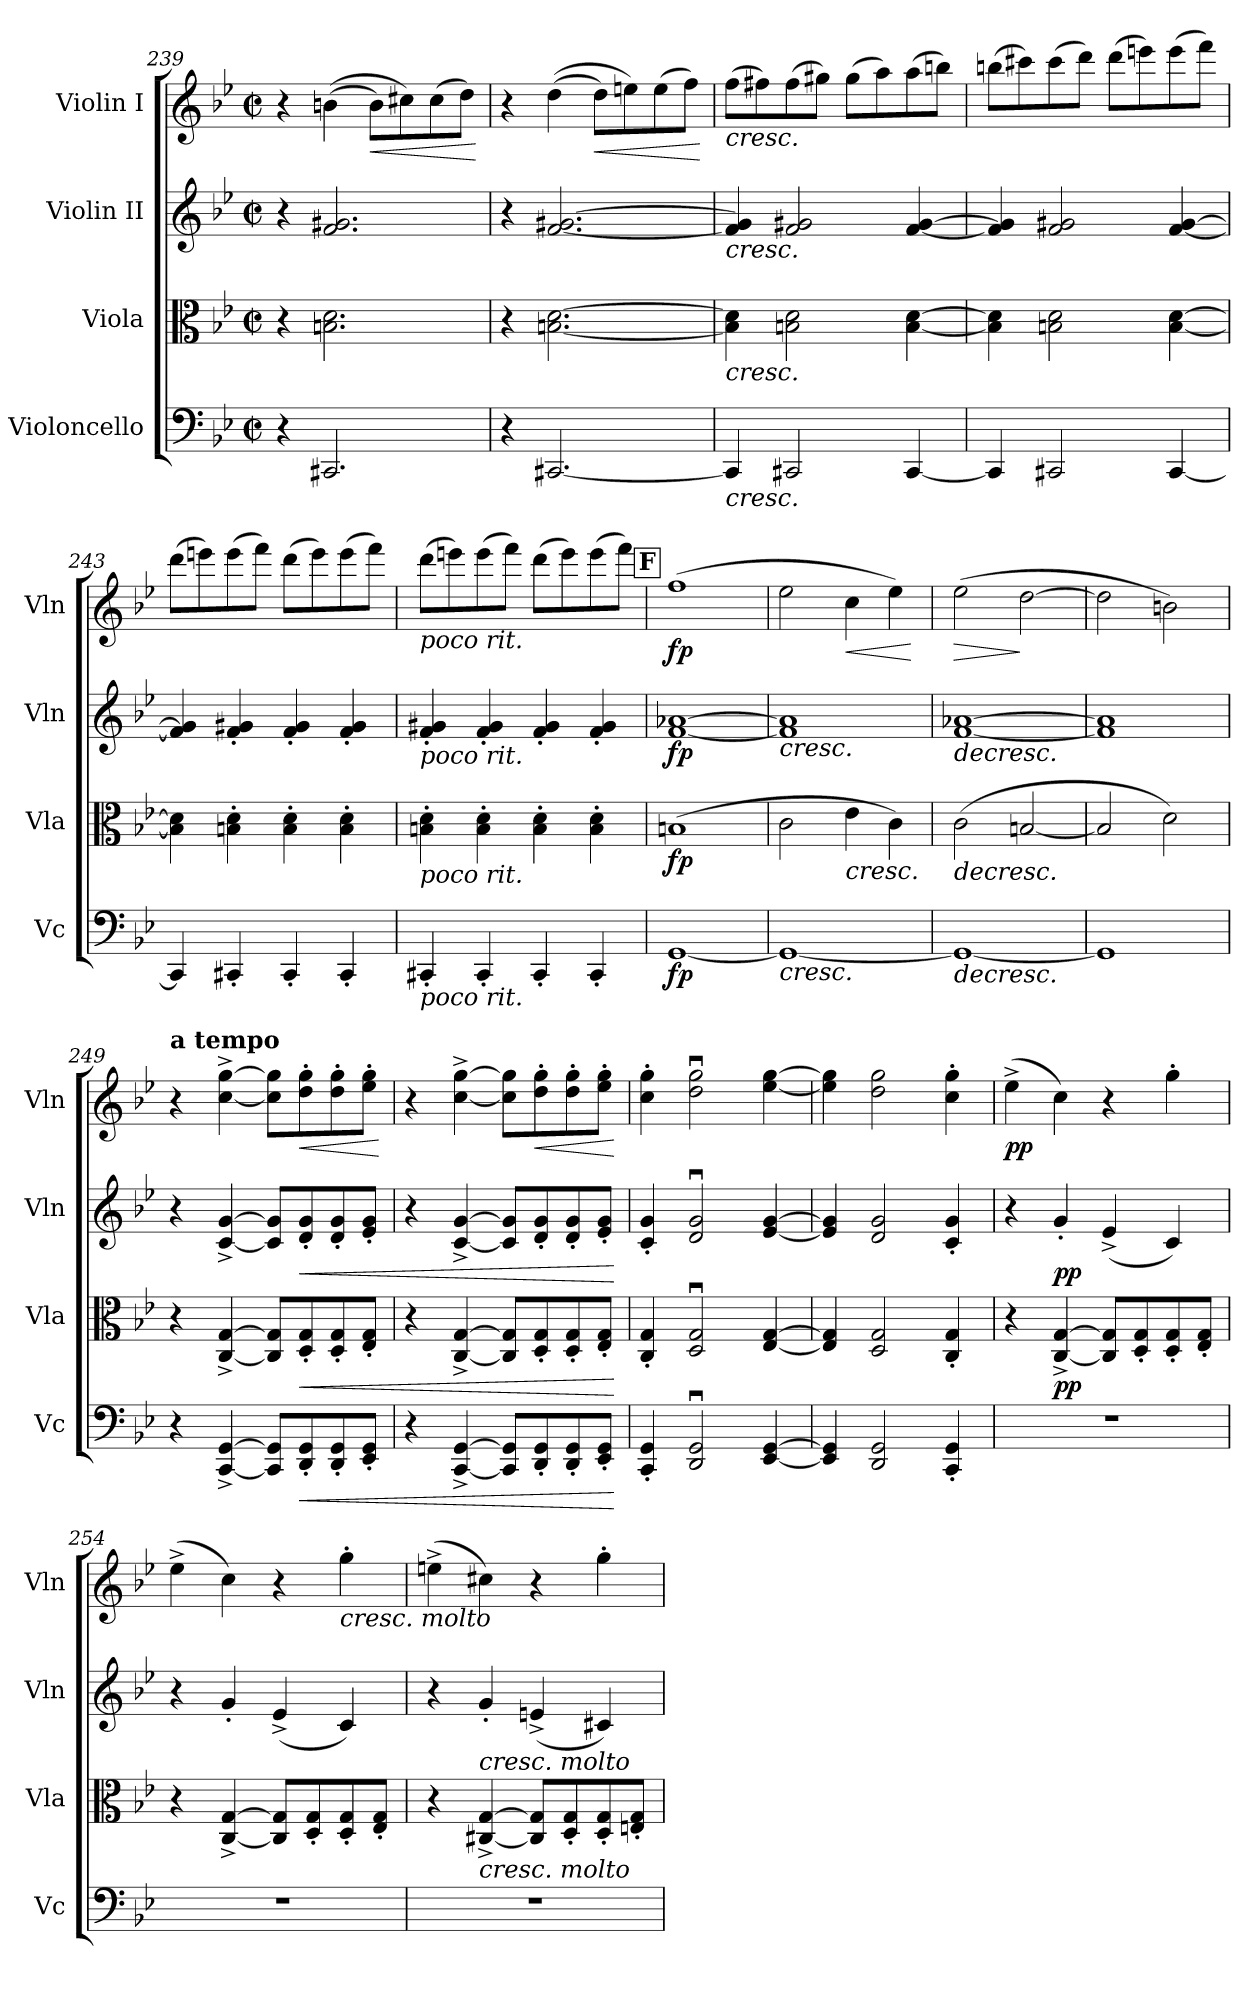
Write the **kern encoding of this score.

**kern	**dynam	**kern	**dynam	**kern	**dynam	**kern	**dynam
*part4	*part4	*part3	*part3	*part2	*part2	*part1	*part1
*staff4	*staff4	*staff3	*staff3	*staff2	*staff2	*staff1	*staff1
*I"Violoncello	*	*I"Viola	*	*I"Violin II	*	*I"Violin I	*
*I'Vc	*	*I'Vla	*	*I'Vln	*	*I'Vln	*
*clefF4	*	*clefC3	*	*clefG2	*	*clefG2	*
*k[b-e-]	*	*k[b-e-]	*	*k[b-e-]	*	*k[b-e-]	*
*M2/2	*	*M2/2	*	*M2/2	*	*M2/2	*
*met(c|)	*	*met(c|)	*	*met(c|)	*	*met(c|)	*
=239	=239	=239	=239	=239	=239	=239	=239
4r	.	4r	.	4r	.	4r	.
2.CC#X/	.	2.Bn\ 2.d\	.	2.f/ 2.g#X/	.	(>(>4bn\	.
!	!	!	!	!	!	!	!LO:HP:b
.	.	.	.	.	.	8b\L)	<
.	.	.	.	.	.	8cc#X\)	.
.	.	.	.	.	.	(>8cc#\	.
.	.	.	.	.	.	8dd\J)	.
.	.	.	.	.	.	.	[
!!LO:PB:g=z
=240	=240	=240	=240	=240	=240	=240	=240
4r	.	4r	.	4r	.	4r	.
[2.CC#X/	.	[2.Bn\ [2.d\	.	[2.f/ [2.g#X/	.	(<(>4dd\	.
!	!	!	!	!	!	!	!LO:HP:b
.	.	.	.	.	.	8dd\L)	<
.	.	.	.	.	.	8een\)	.
.	.	.	.	.	.	(>8ee\	.
.	.	.	.	.	.	8ff\J)	.
.	.	.	.	.	.	.	[
=241	=241	=241	=241	=241	=241	=241	=241
!	!	!	!	!	!	!LO:TX:b:i:t=cresc.	!
!	!	!	!	!LO:TX:b:i:t=cresc.	!	!	!
!	!	!LO:TX:b:i:t=cresc.	!	!	!	!	!
!LO:TX:b:i:t=cresc.	!	!	!	!	!	!	!
4CC#/]	.	4B\] 4d\]	.	4f/] 4g#/]	.	(>8ff\L	.
.	.	.	.	.	.	8ff#X\)	.
2CC#X/	.	2Bn\ 2d\	.	2f/ 2g#X/	.	(>8ff#\	.
.	.	.	.	.	.	8gg#X\J)	.
.	.	.	.	.	.	(>8gg#\L	.
.	.	.	.	.	.	8aa\)	.
[4CC#/	.	[4B\ [4d\	.	[4f/ [4g#/	.	(>8aa\	.
.	.	.	.	.	.	8bbn\J)	.
=242	=242	=242	=242	=242	=242	=242	=242
4CC#/]	.	4B\] 4d\]	.	4f/] 4g#/]	.	(>8bbn\L	.
.	.	.	.	.	.	8ccc#X\)	.
2CC#X/	.	2Bn\ 2d\	.	2f/ 2g#X/	.	(>8ccc#\	.
.	.	.	.	.	.	8ddd\J)	.
.	.	.	.	.	.	(>8ddd\L	.
.	.	.	.	.	.	8eeen\)	.
[4CC#/	.	[4B\ [4d\	.	[4f/ [4g#/	.	(>8eee\	.
.	.	.	.	.	.	8fff\J)	.
=243	=243	=243	=243	=243	=243	=243	=243
4CC#/]	.	4B\] 4d\]	.	4f/] 4g#/]	.	(>8ddd\L	.
.	.	.	.	.	.	8eeen\)	.
4CC#X'/	.	4Bn\' 4d\'	.	4f/' 4g#X/'	.	(>8eee\	.
.	.	.	.	.	.	8fff\J)	.
4CC#'/	.	4B\' 4d\'	.	4f/' 4g#/'	.	(>8ddd\L	.
.	.	.	.	.	.	8eee\)	.
4CC#'/	.	4B\' 4d\'	.	4f/' 4g#/'	.	(>8eee\	.
.	.	.	.	.	.	8fff\J)	.
!!LO:LB:g=z
=244	=244	=244	=244	=244	=244	=244	=244
!	!	!	!	!	!	!LO:TX:b:i:t=poco rit.	!
!	!	!	!	!LO:TX:b:i:t=poco rit.	!	!	!
!	!	!LO:TX:b:i:t=poco rit.	!	!	!	!	!
!LO:TX:b:i:t=poco rit.	!	!	!	!	!	!	!
4CC#X'/	.	4Bn\' 4d\'	.	4f/' 4g#X/'	.	(>8ddd\L	.
.	.	.	.	.	.	8eeen\)	.
4CC#'/	.	4B\' 4d\'	.	4f/' 4g#/'	.	(>8eee\	.
.	.	.	.	.	.	8fff\J)	.
4CC#'/	.	4B\' 4d\'	.	4f/' 4g#/'	.	(>8ddd\L	.
.	.	.	.	.	.	8eee\)	.
4CC#'/	.	4B\' 4d\'	.	4f/' 4g#/'	.	(>8eee\	.
.	.	.	.	.	.	8fff\J)	.
!!LO:REH:place=s1:a:B:fs=14:t=F
=245	=245	=245	=245	=245	=245	=245	=245
!	!LO:DY:b	!	!LO:DY:b	!	!LO:DY:b	!	!LO:DY:b
[1GG	fp	(>1Bn	fp	[1f [1a-X	fp	(>1ff	fp
=246	=246	=246	=246	=246	=246	=246	=246
!	!LO:HP:b	!	!	!	!LO:HP:b	!	!
1GG_	<	2c\	.	1f] 1a-]	<	2ee-\	.
!	!	!	!LO:HP:b	!	!	!	!LO:HP:b
.	.	4e-\	<	.	.	4cc\	<
.	.	4c\)	.	.	.	4ee-\)	.
.	.	.	.	.	.	.	[
=247	=247	=247	=247	=247	=247	=247	=247
!	!LO:HP:b	!	!LO:HP:b	!	!LO:HP:b	!	!LO:HP:b
1GG_	>	(>2c\	>	[1f [1a-X	>	(>2ee-\	>
.	.	[2Bn/	[	.	.	[2dd\	]
.	[	.	.	.	[	.	.
=248	=248	=248	=248	=248	=248	=248	=248
1GG]	.	2B/]	.	1f] 1a-]	.	2dd\]	.
.	.	2d\)	.	.	.	2bn\)	.
=249	=249	=249	=249	=249	=249	=249	=249
!	!	!	!	!	!	!LO:TX:a:B:t=a tempo	!
4r	.	4r	.	4r	.	4r	.
!	!LO:DY:b	!	!	!	!	!	!
!	!LO:DY:n=1:b	!	!LO:DY:b	!	!	!	!
!	!	!	!LO:DY:n=1:b	!	!LO:DY:b	!	!
!	!	!	!	!	!LO:DY:n=1:b	!	!LO:DY:b
!	!	!	!	!	!	!	!LO:DY:n=1:b
[4CC/^ [4GG/^	ff other-dynamics	[4C/^ [4G/^	ff other-dynamics	[4c/^ [4g/^	ff other-dynamics	[4cc\^ [4gg\^	ff other-dynamics
8CC/] 8GG/]L	.	8C/] 8G/]L	.	8c/] 8g/]L	.	8cc\] 8gg\]L	.
!	!LO:HP:b	!	!LO:HP:b	!	!LO:HP:b	!	!LO:HP:b
8DD/' 8GG/'	<	8D/' 8G/'	<	8d/' 8g/'	<	8dd\' 8gg\'	<
8DD/' 8GG/'	.	8D/' 8G/'	.	8d/' 8g/'	.	8dd\' 8gg\'	.
8EE-/' 8GG/'J	.	8E-/' 8G/'J	.	8e-/' 8g/'J	.	8ee-\' 8gg\'J	.
.	]	.	]	.	]	.	[
=250	=250	=250	=250	=250	=250	=250	=250
4r	.	4r	.	4r	.	4r	.
[4CC/^ [4GG/^	.	[4C/^ [4G/^	.	[4c/^ [4g/^	.	[4cc\^ [4gg\^	.
8CC/] 8GG/]L	.	8C/] 8G/]L	.	8c/] 8g/]L	.	8cc\] 8gg\]L	.
!	!	!	!	!	!	!	!LO:HP:b
8DD/' 8GG/'	.	8D/' 8G/'	.	8d/' 8g/'	.	8dd\' 8gg\'	<
8DD/' 8GG/'	.	8D/' 8G/'	.	8d/' 8g/'	.	8dd\' 8gg\'	.
8EE-/' 8GG/'J	.	8E-/' 8G/'J	.	8e-/' 8g/'J	.	8ee-\' 8gg\'J	.
.	[	.	[	.	[	.	[
!!LO:PB:g=z
=251	=251	=251	=251	=251	=251	=251	=251
4CC/' 4GG/'	.	4C/' 4G/'	.	4c/' 4g/'	.	4cc\' 4gg\'	.
2DD/u 2GG/u	.	2D/u 2G/u	.	2d/u 2g/u	.	2dd\u 2gg\u	.
[4EE-/ [4GG/	.	[4E-/ [4G/	.	[4e-/ [4g/	.	[4ee-\ [4gg\	.
=252	=252	=252	=252	=252	=252	=252	=252
4EE-/] 4GG/]	.	4E-/] 4G/]	.	4e-/] 4g/]	.	4ee-\] 4gg\]	.
2DD/ 2GG/	.	2D/ 2G/	.	2d/ 2g/	.	2dd\ 2gg\	.
4CC/' 4GG/'	.	4C/' 4G/'	.	4c/' 4g/'	.	4cc\' 4gg\'	.
=253	=253	=253	=253	=253	=253	=253	=253
!	!	!	!	!	!	!	!LO:DY:b
1r	.	4r	.	4r	.	(>4ee-^\	pp
!	!	!	!LO:DY:b	!	!LO:DY:b	!	!
.	.	[4C/^ [4G/^	pp	4g'/	pp	4cc\)	.
.	.	8C/] 8G/]L	.	(<4e-^/	.	4r	.
.	.	8D/' 8G/'	.	.	.	.	.
.	.	8D/' 8G/'	.	4c/)	.	4gg'\	.
.	.	8E-/' 8G/'J	.	.	.	.	.
=254	=254	=254	=254	=254	=254	=254	=254
1r	.	4r	.	4r	.	(>4ee-^\	.
.	.	[4C/^ [4G/^	.	4g'/	.	4cc\)	.
.	.	8C/] 8G/]L	.	(<4e-^/	.	4r	.
.	.	8D/' 8G/'	.	.	.	.	.
!	!	!	!	!	!	!LO:TX:b:i:t=cresc. molto	!
.	.	8D/' 8G/'	.	4c/)	.	4gg'\	.
.	.	8E-/' 8G/'J	.	.	.	.	.
=255	=255	=255	=255	=255	=255	=255	=255
1r	.	4r	.	4r	.	(>4een^\	.
!	!	!	!	!LO:TX:b:i:t=cresc. molto	!	!	!
!	!	!LO:TX:b:i:t=cresc. molto	!	!	!	!	!
.	.	[4C#X/^ [4G/^	.	4g'/	.	4cc#X\)	.
.	.	8C#/] 8G/]L	.	(<4en^/	.	4r	.
.	.	8D/' 8G/'	.	.	.	.	.
.	.	8D/' 8G/'	.	4c#X/)	.	4gg'\	.
.	.	8En/' 8G/'J	.	.	.	.	.
=	=	=	=	=	=	=	=
*-	*-	*-	*-	*-	*-	*-	*-
